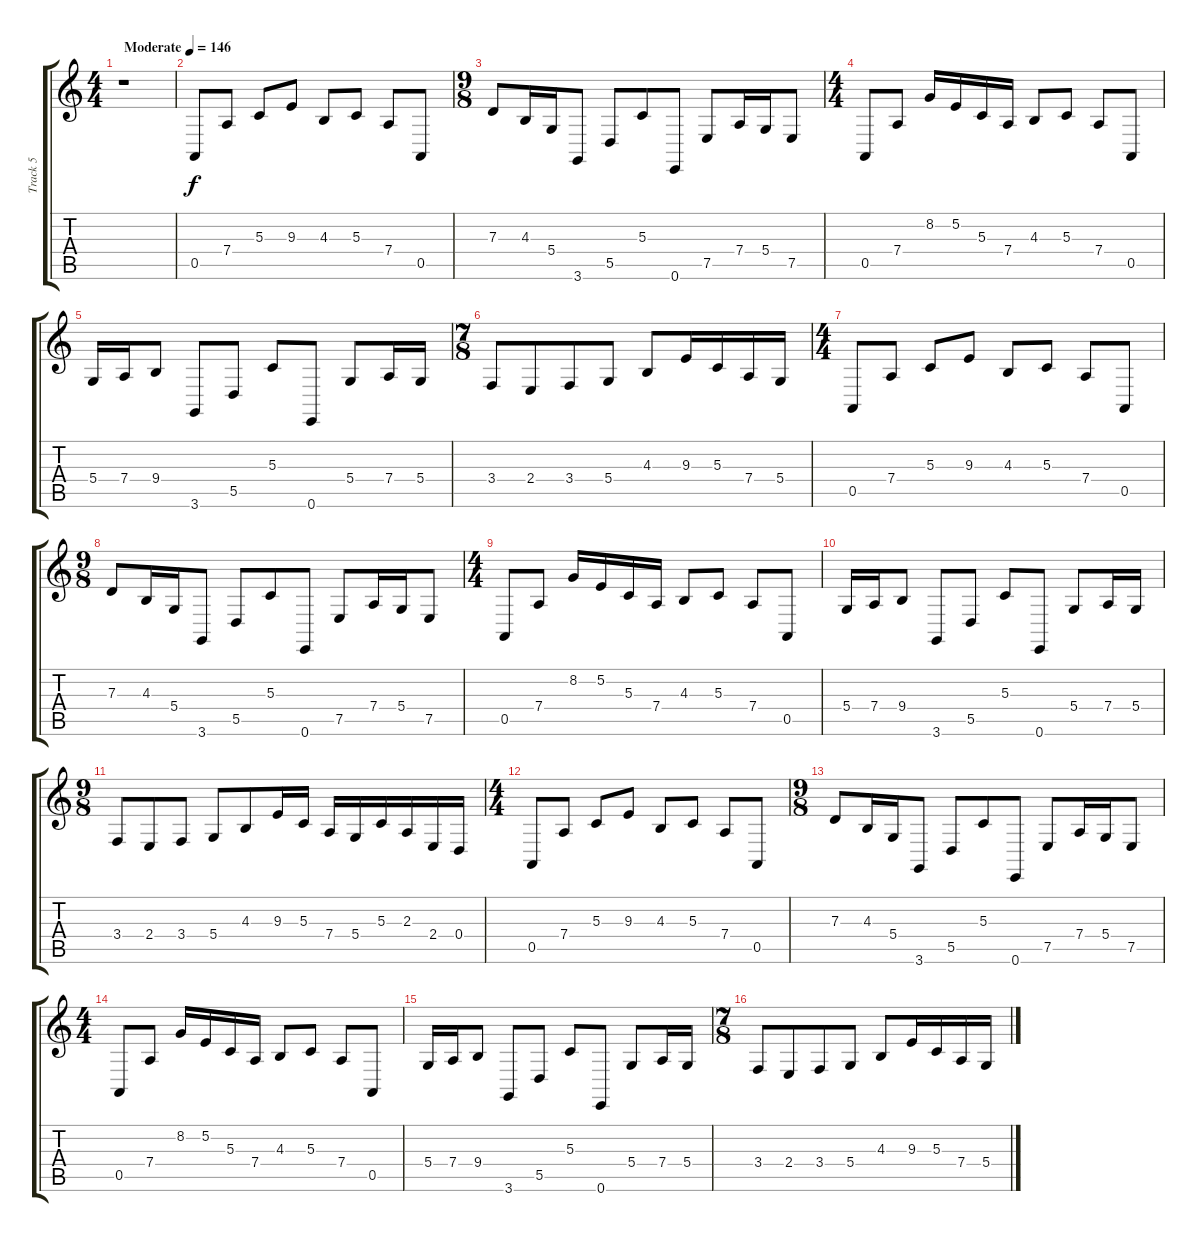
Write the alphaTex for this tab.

\track ("Track 5" "Track 5") {instrument lead1square}
\staff {score tabs}
\tuning (E4 B3 G3 D3 A2 E2) {hide}
\ts (4 4)
\tempo (146 "Moderate")
\clef g2
\ks c
r.1{dy f instrument lead1square} |
0.5.8 7.4.8 5.3.8 9.3.8 4.3.8 5.3.8 7.4.8 0.5.8 |
\ts (9 8)
7.3.8 4.3.16 5.4.16 3.6.8 5.5.8 5.3.8 0.6.8 7.5.8 7.4.16 5.4.16 7.5.8 |
\ts (4 4)
0.5.8 7.4.8 8.2.16 5.2.16 5.3.16 7.4.16 4.3.8 5.3.8 7.4.8 0.5.8 |
5.4.16 7.4.16 9.4.8 3.6.8 5.5.8 5.3.8 0.6.8 5.4.8 7.4.16 5.4.16 |
\ts (7 8)
3.4.8 2.4.8 3.4.8 5.4.8 4.3.8 9.3.16 5.3.16 7.4.16 5.4.16 |
\ts (4 4)
0.5.8 7.4.8 5.3.8 9.3.8 4.3.8 5.3.8 7.4.8 0.5.8 |
\ts (9 8)
7.3.8 4.3.16 5.4.16 3.6.8 5.5.8 5.3.8 0.6.8 7.5.8 7.4.16 5.4.16 7.5.8 |
\ts (4 4)
0.5.8 7.4.8 8.2.16 5.2.16 5.3.16 7.4.16 4.3.8 5.3.8 7.4.8 0.5.8 |
5.4.16 7.4.16 9.4.8 3.6.8 5.5.8 5.3.8 0.6.8 5.4.8 7.4.16 5.4.16 |
\ts (9 8)
3.4.8 2.4.8 3.4.8 5.4.8 4.3.8 9.3.16 5.3.16 7.4.16 5.4.16 5.3.16 2.3.16 2.4.16 0.4.16 |
\ts (4 4)
0.5.8 7.4.8 5.3.8 9.3.8 4.3.8 5.3.8 7.4.8 0.5.8 |
\ts (9 8)
7.3.8 4.3.16 5.4.16 3.6.8 5.5.8 5.3.8 0.6.8 7.5.8 7.4.16 5.4.16 7.5.8 |
\ts (4 4)
0.5.8 7.4.8 8.2.16 5.2.16 5.3.16 7.4.16 4.3.8 5.3.8 7.4.8 0.5.8 |
5.4.16 7.4.16 9.4.8 3.6.8 5.5.8 5.3.8 0.6.8 5.4.8 7.4.16 5.4.16 |
\ts (7 8)
3.4.8 2.4.8 3.4.8 5.4.8 4.3.8 9.3.16 5.3.16 7.4.16 5.4.16
